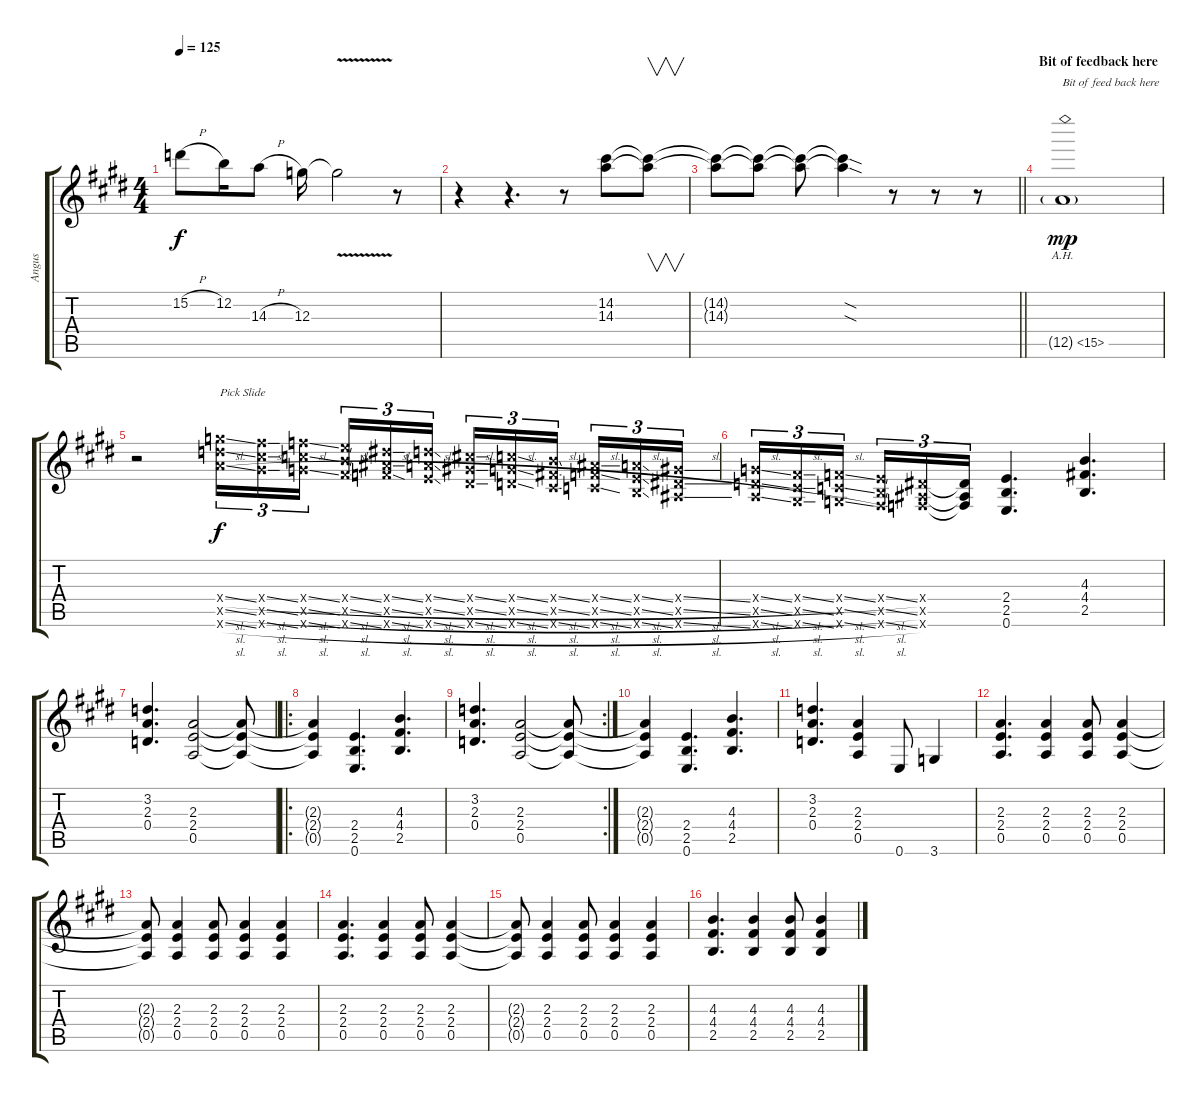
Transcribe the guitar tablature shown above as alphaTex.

\track ("Angus" "Angus") {instrument overdrivenguitar}
\staff {score tabs}
\tuning (E4 B3 G3 D3 A2 E2) {hide}
\ts (4 4)
\tempo 125
\clef g2
\ks e
15.2{h}.8{dy f} 12.2.16 14.3{h}.8 12.3.16 12.3{v t}.2 r.8 |
r.4 r.4{d} r.8 (14.2 14.3).8 (14.2{t} 14.3{t}).8{v} |
\barLineRight lightlight
(14.2{t} 14.3{t}).8 (14.2{t} 14.3{t}).8 (14.2{t} 14.3{t}).8 (14.2{sod t} 14.3{sod t}).4 r.8 r.8 r.8 |
\section ("" "Bit of feedback here")
12.5{ah 3 g}.1{txt "Bit of feed back here" dy mp volume 0} |
r.2 (17.4{sl x} 17.5{sl x} 17.6{sl x}).16{tu (3 2) txt "Pick Slide" dy f volume 11} (16.4{sl x} 16.5{sl x} 16.6{sl x}).16{tu (3 2)} (15.4{sl x} 15.5{sl x} 15.6{sl x}).16{tu (3 2) beam splitsecondary} (14.4{sl x} 14.5{sl x} 14.6{sl x}).16{tu (3 2)} (13.4{sl x} 13.5{sl x} 13.6{sl x}).16{tu (3 2)} (12.4{sl x} 12.5{sl x} 12.6{sl x}).16{tu (3 2)} (11.4{sl x} 11.5{sl x} 11.6{sl x}).16{tu (3 2)} (10.4{sl x} 10.5{sl x} 10.6{sl x}).16{tu (3 2)} (9.4{sl x} 9.5{sl x} 9.6{sl x}).16{tu (3 2) beam splitsecondary} (8.4{sl x} 8.5{sl x} 8.6{sl x}).16{tu (3 2)} (7.4{sl x} 7.5{sl x} 7.6{sl x}).16{tu (3 2)} (6.4{sl x} 6.5{sl x} 6.6{sl x}).16{tu (3 2)} |
(5.4{sl x} 5.5{sl x} 5.6{sl x}).16{tu (3 2)} (4.4{sl x} 4.5{sl x} 4.6{sl x}).16{tu (3 2)} (3.4{sl x} 3.5{sl x} 3.6{sl x}).16{tu (3 2) beam splitsecondary} (2.4{sl x} 2.5{sl x} 2.6{sl x}).16{tu (3 2)} (1.4{x} 1.5{x} 1.6{x}).16{tu (3 2)} (1.4{t} 1.5{t} 1.6{t}).16{tu (3 2)} (2.4 2.5 0.6).4{d} (4.3 4.4 2.5).4{d} |
(3.2 2.3 0.4).4{d} (2.3 2.4 0.5).2 (2.3{t} 2.4{t} 0.5{t}).8 |
\ro
(2.3{t} 2.4{t} 0.5{t}).4 (2.4 2.5 0.6).4{d} (4.3 4.4 2.5).4{d} |
\rc 2
(3.2 2.3 0.4).4{d} (2.3 2.4 0.5).2 (2.3{t} 2.4{t} 0.5{t}).8 |
(2.3{t} 2.4{t} 0.5{t}).4 (2.4 2.5 0.6).4{d} (4.3 4.4 2.5).4{d} |
(3.2 2.3 0.4).4{d} (2.3 2.4 0.5).4 0.6.8 3.6.4 |
(2.3 2.4 0.5).4{d} (2.3 2.4 0.5).4 (2.3 2.4 0.5).8 (2.3 2.4 0.5).4 |
(2.3{t} 2.4{t} 0.5{t}).8 (2.3 2.4 0.5).4 (2.3 2.4 0.5).8 (2.3 2.4 0.5).4 (2.3 2.4 0.5).4 |
(2.3 2.4 0.5).4{d} (2.3 2.4 0.5).4 (2.3 2.4 0.5).8 (2.3 2.4 0.5).4 |
(2.3{t} 2.4{t} 0.5{t}).8 (2.3 2.4 0.5).4 (2.3 2.4 0.5).8 (2.3 2.4 0.5).4 (2.3 2.4 0.5).4 |
(4.3 4.4 2.5).4{d} (4.3 4.4 2.5).4 (4.3 4.4 2.5).8 (4.3 4.4 2.5).4
